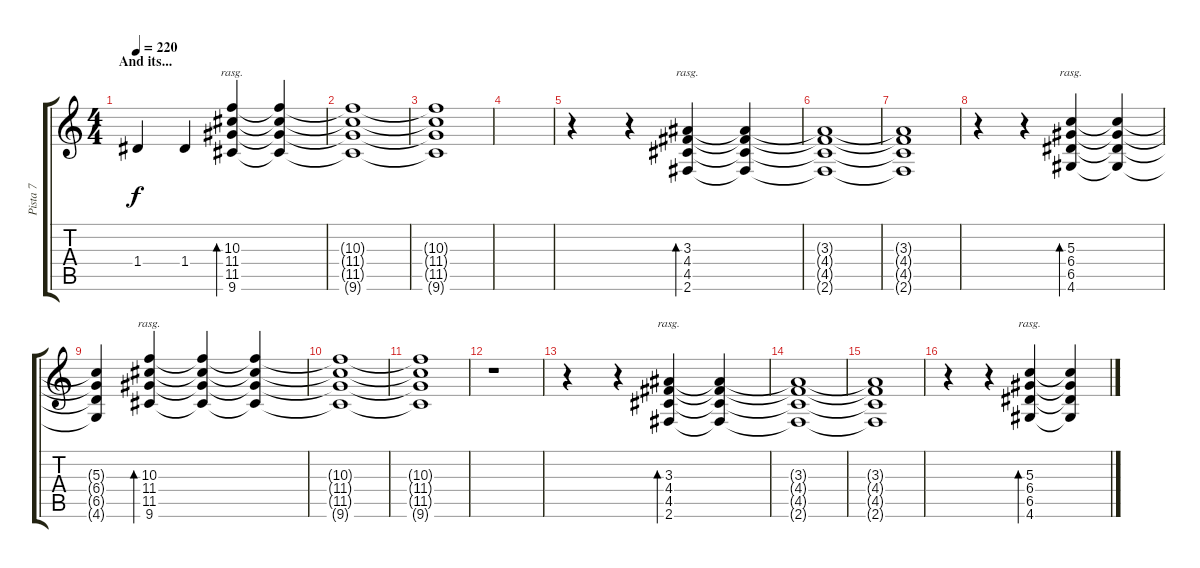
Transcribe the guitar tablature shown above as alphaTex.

\track ("Pista 7" "Pista 7") {instrument electricguitarjazz}
\staff {score tabs}
\tuning (E4 B3 G3 D3 A2 E2) {hide}
\ts (4 4)
\section ("" "And its...")
\tempo 220
\clef g2
\ks c
1.4.4{dy f} 1.4.4 (10.3 11.4 11.5 9.6).4{bd 240 rasg ii volume 16 balance 0 instrument electricguitarjazz} (10.3{t} 11.4{t} 11.5{t} 9.6{t}).4 |
(10.3{t} 11.4{t} 11.5{t} 9.6{t}).1 |
(10.3{t} 11.4{t} 11.5{t} 9.6{t}).1 |
|
r.4 r.4 (3.3 4.4 4.5 2.6).4{bd 240 rasg ii} (3.3{t} 4.4{t} 4.5{t} 2.6{t}).4 |
(3.3{t} 4.4{t} 4.5{t} 2.6{t}).1 |
(3.3{t} 4.4{t} 4.5{t} 2.6{t}).1 |
r.4 r.4 (5.3 6.4 6.5 4.6).4{bd 240 rasg ii} (5.3{t} 6.4{t} 6.5{t} 4.6{t}).4 |
(5.3{t} 6.4{t} 6.5{t} 4.6{t}).4 (10.3 11.4 11.5 9.6).4{bd 240 rasg ii} (10.3{t} 11.4{t} 11.5{t} 9.6{t}).4 (10.3{t} 11.4{t} 11.5{t} 9.6{t}).4 |
(10.3{t} 11.4{t} 11.5{t} 9.6{t}).1 |
(10.3{t} 11.4{t} 11.5{t} 9.6{t}).1 |
r.1 |
r.4 r.4 (3.3 4.4 4.5 2.6).4{bd 240 rasg ii} (3.3{t} 4.4{t} 4.5{t} 2.6{t}).4 |
(3.3{t} 4.4{t} 4.5{t} 2.6{t}).1 |
(3.3{t} 4.4{t} 4.5{t} 2.6{t}).1 |
r.4 r.4 (5.3 6.4 6.5 4.6).4{bd 240 rasg ii} (5.3{t} 6.4{t} 6.5{t} 4.6{t}).4
